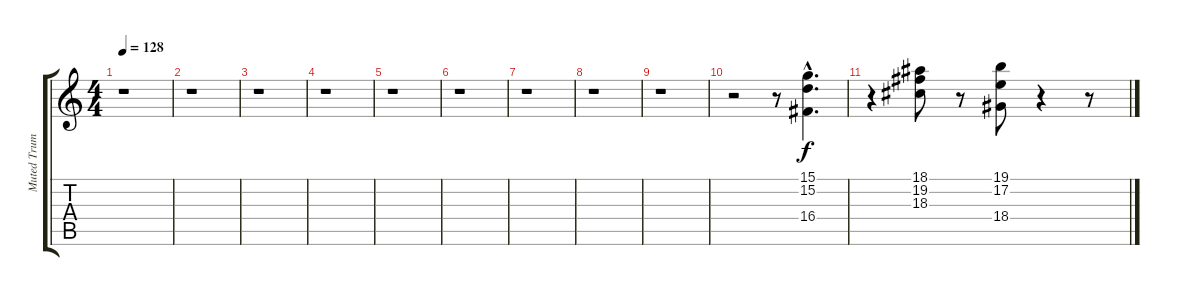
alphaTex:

\track ("Muted Trumpet" "Muted Trum") {instrument mutedtrumpet}
\staff {score tabs}
\tuning (E4 B3 G3 D3 A2 E2) {hide}
\ts (4 4)
\tempo 128
\clef g2
\ks c
r.1{dy f} |
r.1 |
r.1 |
r.1 |
r.1 |
r.1 |
r.1 |
r.1 |
r.1 |
r.2 r.8 (15.1{hac} 15.2{hac} 16.4{hac}).4{d} |
r.4 (18.1 19.2 18.3).8 r.8 (19.1 17.2 18.4).8 r.4 r.8
